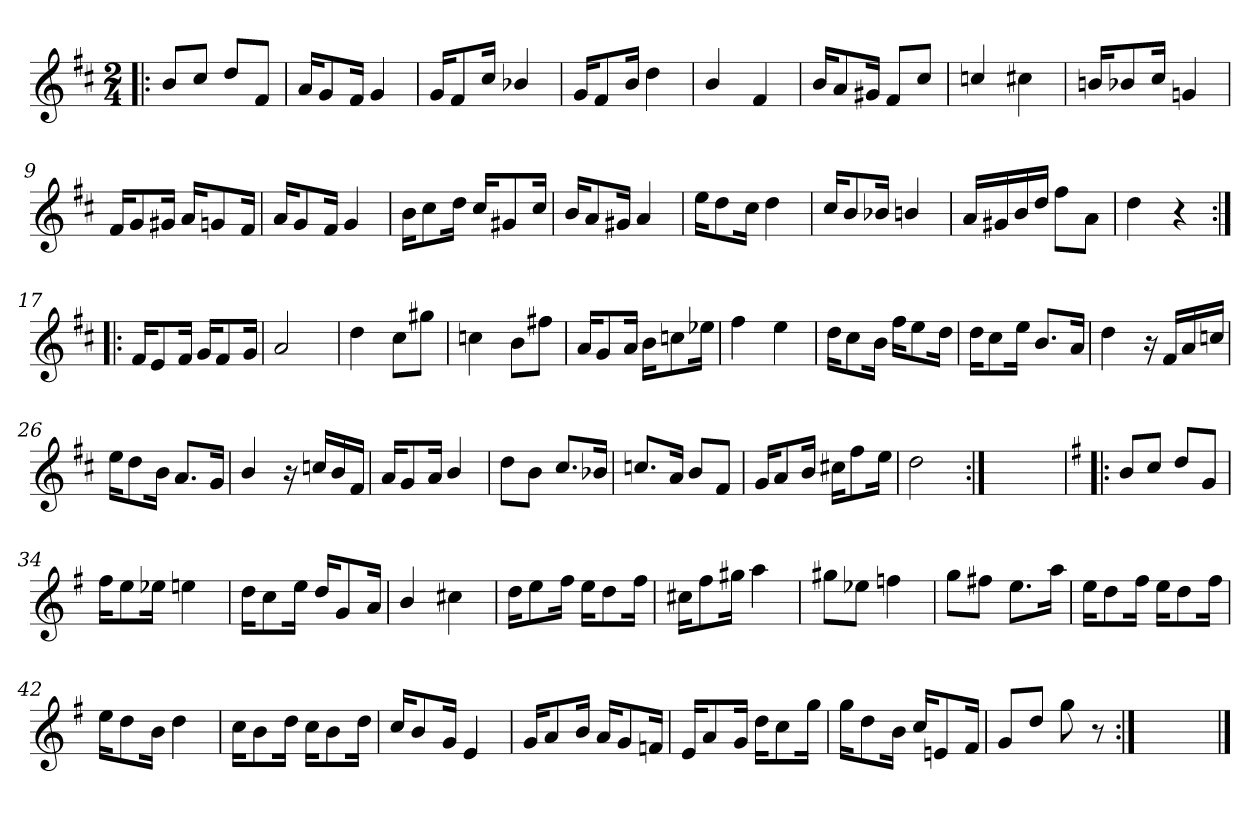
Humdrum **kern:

**kern
*part1
*staff1
*clefG2
*k[f#c#]
*D:
*M2/4
=1!|:
8b/L
8cc#/J
8dd/L
8f#/J
=2
16a/KL
8g/
16f#/Jk
4g/
=3
16g/KL
8f#/
16cc#/Jk
4b-X/
=4
16g/KL
8f#/
16b/Jk
4dd\
=5
4b/
4f#/
=6
16b/KL
8a/
16g#X/Jk
8f#/L
8cc#/J
!!LO:LB:g=z
=7
4ccn/
4cc#X\
=8
16bn/KL
8b-X/
16cc#/Jk
4gn/
=9
16f#/KL
8g/
16g#X/Jk
16a/KL
8gn/
16f#/Jk
=10
16a/KL
8g/
16f#/Jk
4g/
=11
16b\KL
8cc#\
16dd\Jk
16cc#/KL
8g#X/
16cc#/Jk
!!LO:LB:g=z
=12
16b/KL
8a/
16g#X/Jk
4a/
=13
16ee\KL
8dd\
16cc#\Jk
4dd\
=14
16cc#/KL
8b/
16b-X/Jk
4bn/
=15
16a/LL
16g#X/
16b/
16dd/JJ
8ff#\L
8a\J
=16
4dd\
4r
!!LO:LB:g=z
=17:|!|:
16f#/KL
8e/
16f#/Jk
16g/KL
8f#/
16g/Jk
=18
2a/
=19
4dd\
8cc#\L
8gg#X\J
=20
4ccn\
8b\L
8ff#X\J
=21
16a/KL
8g/
16a/Jk
16b\KL
8ccn\
16ee-X\Jk
!!LO:LB:g=z
=22
4ff#\
4ee\
=23
16dd\KL
8cc#\
16b\Jk
16ff#\KL
8ee\
16dd\Jk
=24
16dd\KL
8cc#\
16ee\Jk
8.b/L
16a/Jk
=25
4dd\
16r
16f#/LL
16a/
16ccn/JJ
=26
16ee\KL
8dd\
16b\Jk
8.a/L
16g/Jk
=27
4b/
16r
16ccn/LL
16b/
16f#/JJ
!!LO:LB:g=z
=28
16a/KL
8g/
16a/Jk
4b/
=29
8dd\L
8b\J
8.cc#/L
16b-X/Jk
=30
8.ccn/L
16a/Jk
8b/L
8f#/J
=31
16g/KL
8a/
16b/Jk
16cc#X\KL
8ff#\
16ee\Jk
=32
2dd\
=32X321:|!
2ryy
!!LO:LB:g=z
=33!|:
*k[f#]
*G:
8b/L
8cc/J
8dd/L
8g/J
=34
16ff#\KL
8ee\
16ee-X\Jk
4een\
=35
16dd\KL
8cc\
16ee\Jk
16dd/KL
8g/
16a/Jk
=36
4b/
4cc#X\
=37
16dd\KL
8ee\
16ff#\Jk
16ee\KL
8dd\
16ff#\Jk
=38
16cc#X\KL
8ff#\
16gg#X\Jk
4aa\
!!LO:LB:g=z
=39
8gg#X\L
8ee-X\J
4ffn\
=40
8gg\L
8ff#X\J
8.ee\L
16aa\Jk
=41
16ee\KL
8dd\
16ff#\Jk
16ee\KL
8dd\
16ff#\Jk
=42
16ee\KL
8dd\
16b\Jk
4dd\
=43
16cc\KL
8b\
16dd\Jk
16cc\KL
8b\
16dd\Jk
=44
16cc/KL
8b/
16g/Jk
4e/
!!LO:LB:g=z
=45
16g/KL
8a/
16b/Jk
16a/KL
8g/
16fn/Jk
=46
16e/KL
8a/
16g/Jk
16dd\KL
8cc\
16gg\Jk
=47
16gg\KL
8dd\
16b\Jk
16cc/KL
8en/
16f#/Jk
=48
8g/L
8dd/J
8gg\
8r
=49:|!
2ryy
==
*-
